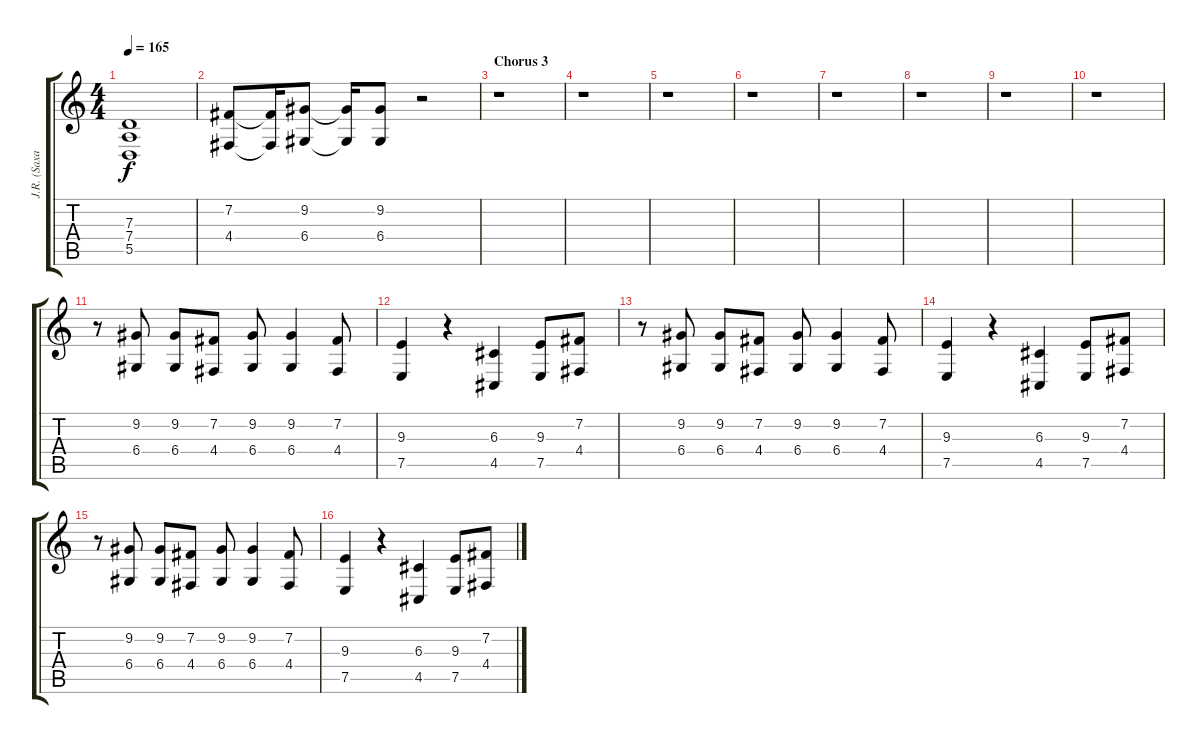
\track ("J.R. (Saxaphone)" "J.R. (Saxa") {instrument trumpet}
\staff {score tabs}
\tuning (E4 B3 G3 D3 A2 E2) {hide}
\ts (4 4)
\tempo 165
\clef g2
\ks c
(7.3 7.4 5.5).1{dy f} |
(7.2 4.4).8 (7.2{t} 4.4{t}).16 (9.2 6.4).8 (9.2{t} 6.4{t}).16 (9.2 6.4).8 r.2 |
\section ("" "Chorus 3")
r.1 |
r.1 |
r.1 |
r.1 |
r.1 |
r.1 |
r.1 |
r.1 |
r.8 (9.2 6.4).8 (9.2 6.4).8 (7.2 4.4).8 (9.2 6.4).8 (9.2 6.4).4 (7.2 4.4).8 |
(9.3 7.5).4 r.4 (6.3 4.5).4 (9.3 7.5).8 (7.2 4.4).8 |
r.8 (9.2 6.4).8 (9.2 6.4).8 (7.2 4.4).8 (9.2 6.4).8 (9.2 6.4).4 (7.2 4.4).8 |
(9.3 7.5).4 r.4 (6.3 4.5).4 (9.3 7.5).8 (7.2 4.4).8 |
r.8 (9.2 6.4).8 (9.2 6.4).8 (7.2 4.4).8 (9.2 6.4).8 (9.2 6.4).4 (7.2 4.4).8 |
(9.3 7.5).4 r.4 (6.3 4.5).4 (9.3 7.5).8 (7.2 4.4).8
